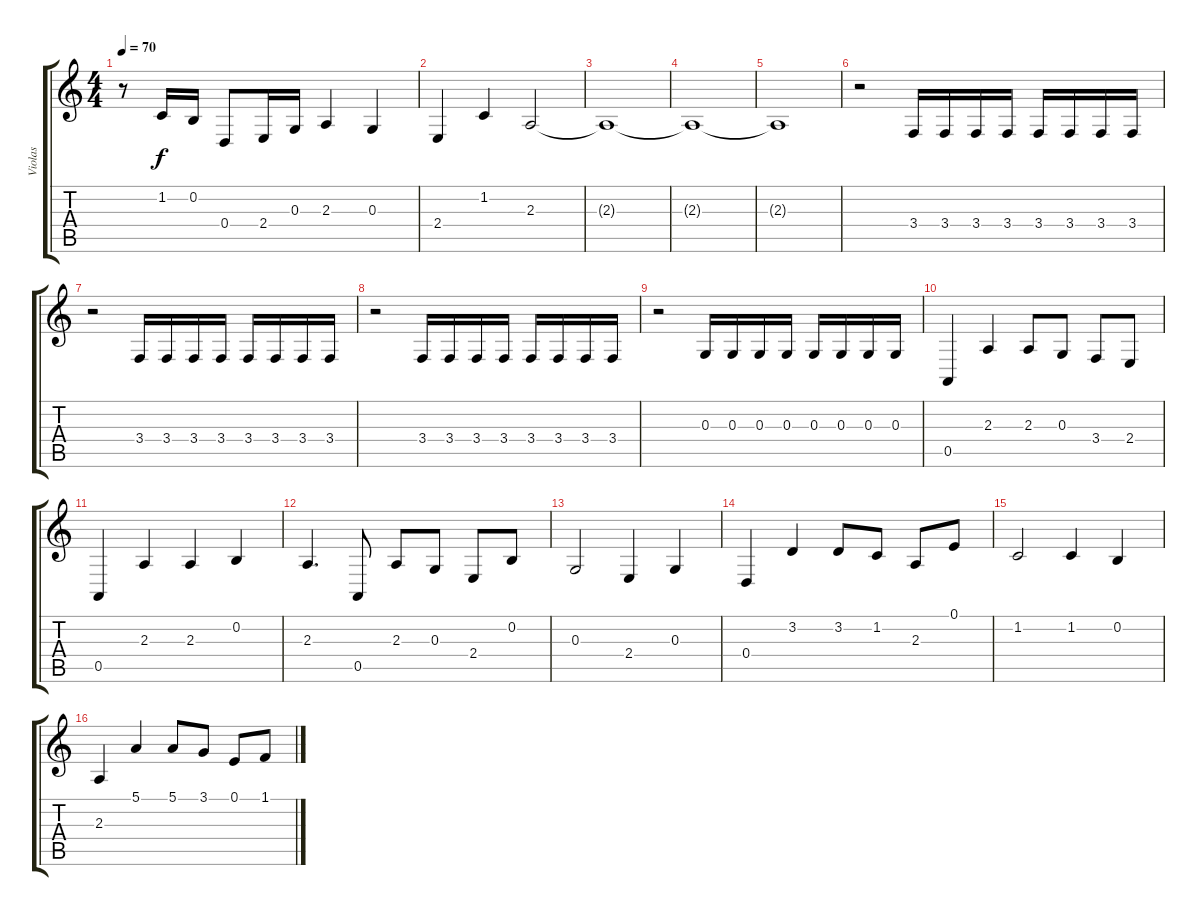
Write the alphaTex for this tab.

\track ("Violas" "Violas") {instrument stringensemble1}
\staff {score tabs}
\tuning (E4 B3 G3 D3 A2 E2) {hide}
\ts (4 4)
\tempo 70
\clef g2
\ks c
r.8{dy f} 1.2.16 0.2.16 0.4.8 2.4.16 0.3.16 2.3.4 0.3.4 |
2.4.4 1.2.4 2.3.2 |
2.3{t}.1 |
2.3{t}.1 |
2.3{t}.1 |
r.2 3.4.16 3.4.16 3.4.16 3.4.16 3.4.16 3.4.16 3.4.16 3.4.16 |
r.2 3.4.16 3.4.16 3.4.16 3.4.16 3.4.16 3.4.16 3.4.16 3.4.16 |
r.2 3.4.16 3.4.16 3.4.16 3.4.16 3.4.16 3.4.16 3.4.16 3.4.16 |
r.2 0.3.16 0.3.16 0.3.16 0.3.16 0.3.16 0.3.16 0.3.16 0.3.16 |
0.5.4 2.3.4 2.3.8 0.3.8 3.4.8 2.4.8 |
0.5.4 2.3.4 2.3.4 0.2.4 |
2.3.4{d} 0.5.8 2.3.8 0.3.8 2.4.8 0.2.8 |
0.3.2 2.4.4 0.3.4 |
0.4.4 3.2.4 3.2.8 1.2.8 2.3.8 0.1.8 |
1.2.2 1.2.4 0.2.4 |
2.3.4 5.1.4 5.1.8 3.1.8 0.1.8 1.1.8
